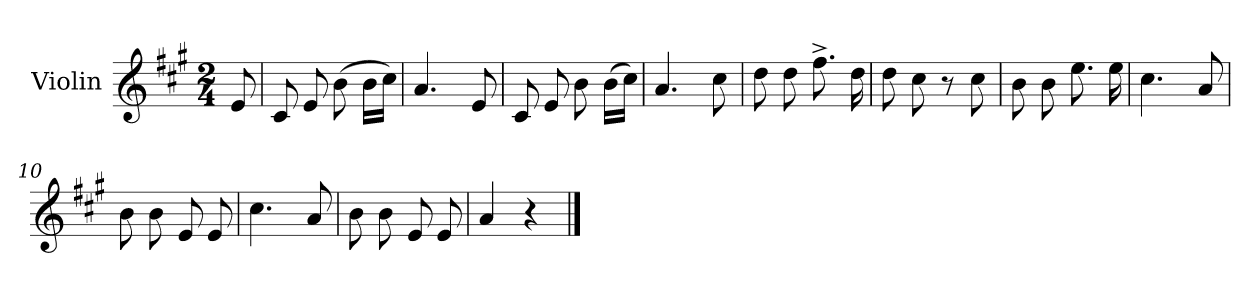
**kern	**dynam
*part1	*part1
*staff1	*staff1
*I"Violin	*
*I'Vln.	*
*clefG2	*
*k[f#c#g#]	*
*M2/4	*
=1	=1
8e	Allegro
=2	=2
8c#	.
8e	.
(8b	.
16bLL	.
16cc#JJ)	.
=3	=3
4.a	.
8e	.
=4	=4
8c#	.
8e	.
8b	.
(16bLL	.
16cc#JJ)	.
=5	=5
4.a	.
8cc#	.
=6	=6
8dd	.
8dd	.
8.ff#^	.
16dd	.
=7	=7
8dd	.
8cc#	.
8r	.
8cc#	.
!!LO:LB:g=z
=8	=8
8b	.
8b	.
8.ee	.
16ee	.
=9	=9
4.cc#	.
8a	.
=10	=10
8b	.
8b	.
8e	.
8e	.
=11	=11
4.cc#	.
8a	.
=12	=12
8b	.
8b	.
8e	.
8e	.
=13	=13
4a	.
4r	.
==	==
*-	*-
